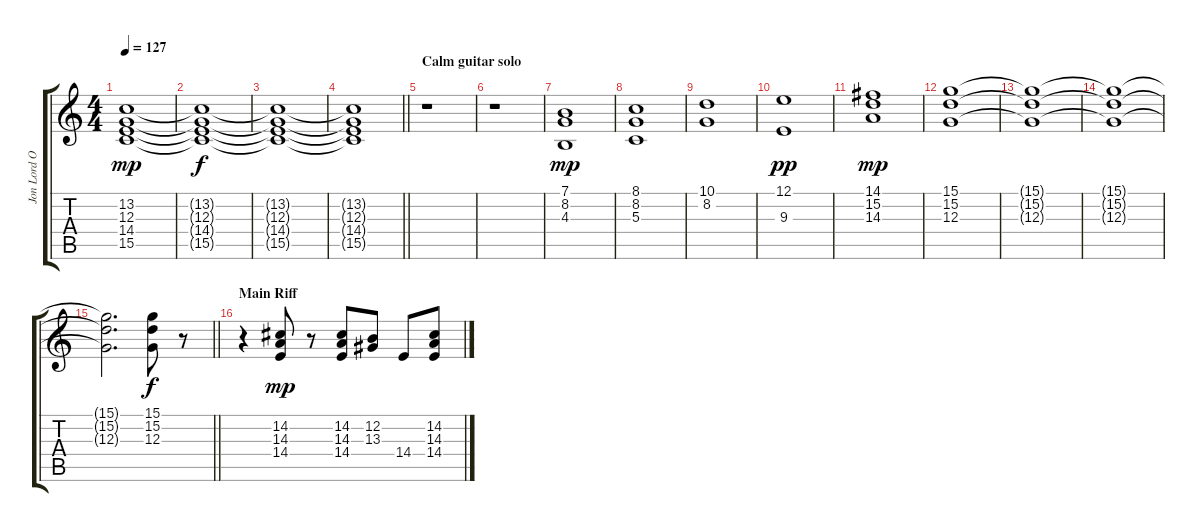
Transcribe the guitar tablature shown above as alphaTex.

\track ("Jon Lord Organ" "Jon Lord O") {instrument rockorgan}
\staff {score tabs}
\tuning (E4 B3 G3 D3 A2 E2) {hide}
\ts (4 4)
\tempo 127
\clef g2
\ks c
(13.2 12.3 14.4 15.5).1{dy mp volume 5} |
(13.2{t} 12.3{t} 14.4{t} 15.5{t}).1{dy f} |
(13.2{t} 12.3{t} 14.4{t} 15.5{t}).1 |
\barLineRight lightlight
(13.2{t} 12.3{t} 14.4{t} 15.5{t}).1 |
\section ("" "Calm guitar solo")
r.1 |
r.1 |
(7.1 8.2 4.3).1{dy mp} |
(8.1 8.2 5.3).1{volume 11} |
(10.1 8.2).1 |
(12.1 9.3).1{dy pp} |
(14.1 15.2 14.3).1{dy mp} |
(15.1 15.2 12.3).1{volume 4} |
(15.1{t} 15.2{t} 12.3{t}).1 |
(15.1{t} 15.2{t} 12.3{t}).1 |
\barLineRight lightlight
(15.1{t} 15.2{t} 12.3{t}).2{d} (15.1 15.2 12.3).8{dy f volume 10} r.8 |
\section ("" "Main Riff")
r.4{volume 4 instrument rockorgan} (14.2 14.3 14.4).8{dy mp} r.8 (14.2 14.3 14.4).8 (12.2 13.3).8 14.4.8 (14.2 14.3 14.4).8
